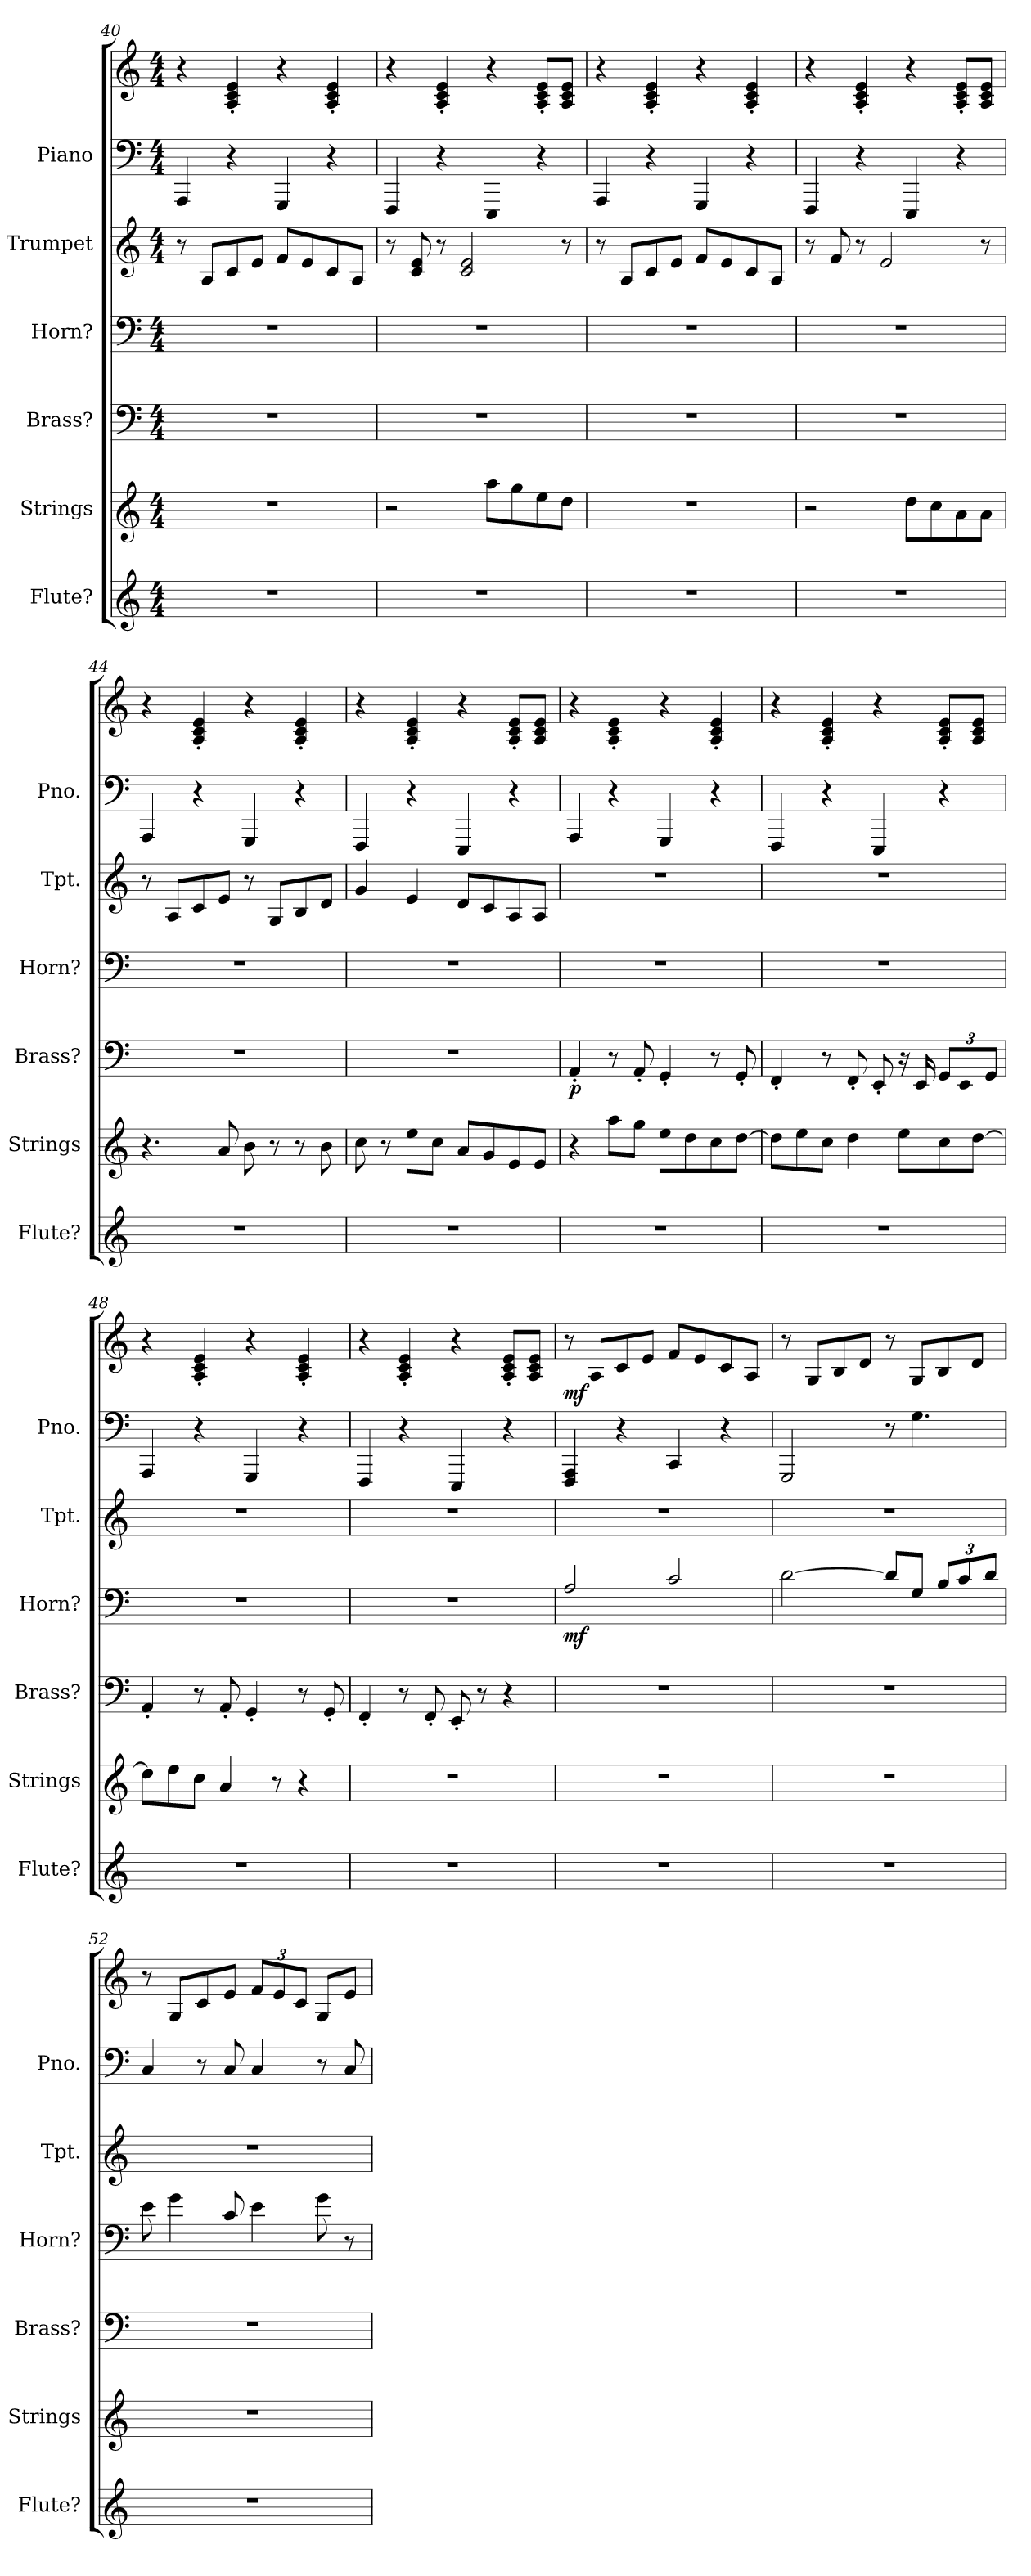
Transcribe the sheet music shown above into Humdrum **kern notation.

**kern	**kern	**kern	**dynam	**kern	**dynam	**kern	**kern	**kern	**dynam
*part6	*part5	*part4	*part4	*part3	*part3	*part2	*part1	*part1	*part1
*staff7	*staff6	*staff5	*staff5	*staff4	*staff4	*staff3	*staff2	*staff1	*staff1/2
*I"Flute?	*I"Strings	*I"Brass?	*	*I"Horn?	*	*I"Trumpet	*I"Piano	*	*
*I'Flute?	*I'Strings	*I'Brass?	*	*I'Horn?	*	*I'Tpt.	*I'Pno.	*	*
*clefG2	*clefG2	*clefF4	*	*clefF4	*	*clefG2	*clefF4	*clefG2	*
*	*	*	*	*ITrd7c12	*	*	*	*	*
*k[]	*k[]	*k[]	*	*k[]	*	*k[]	*k[]	*k[]	*
*M4/4	*M4/4	*M4/4	*	*M4/4	*	*M4/4	*M4/4	*M4/4	*
=40	=40	=40	=40	=40	=40	=40	=40	=40	=40
1r	1r	1r	.	1r	.	8r	4AAA/	4r	.
.	.	.	.	.	.	8A/L	.	.	.
.	.	.	.	.	.	8c/	4r	4A/' 4c/' 4e/'	.
.	.	.	.	.	.	8e/J	.	.	.
.	.	.	.	.	.	8f/L	4GGG/	4r	.
.	.	.	.	.	.	8e/	.	.	.
.	.	.	.	.	.	8c/	4r	4A/' 4c/' 4e/'	.
.	.	.	.	.	.	8A/J	.	.	.
=41	=41	=41	=41	=41	=41	=41	=41	=41	=41
1r	2r	1r	.	1r	.	8r	4FFF/	4r	.
.	.	.	.	.	.	8c/ 8e/	.	.	.
.	.	.	.	.	.	8r	4r	4A/' 4c/' 4e/'	.
.	.	.	.	.	.	2c/ 2e/	.	.	.
.	8aa\L	.	.	.	.	.	4EEE/	4r	.
.	8gg\	.	.	.	.	.	.	.	.
.	8ee\	.	.	.	.	.	4r	8A/' 8c/' 8e/'L	.
.	8dd\J	.	.	.	.	8r	.	8A/ 8c/ 8e/J	.
!!LO:LB:g=z
=42	=42	=42	=42	=42	=42	=42	=42	=42	=42
1r	1r	1r	.	1r	.	8r	4AAA/	4r	.
.	.	.	.	.	.	8A/L	.	.	.
.	.	.	.	.	.	8c/	4r	4A/' 4c/' 4e/'	.
.	.	.	.	.	.	8e/J	.	.	.
.	.	.	.	.	.	8f/L	4GGG/	4r	.
.	.	.	.	.	.	8e/	.	.	.
.	.	.	.	.	.	8c/	4r	4A/' 4c/' 4e/'	.
.	.	.	.	.	.	8A/J	.	.	.
=43	=43	=43	=43	=43	=43	=43	=43	=43	=43
1r	2r	1r	.	1r	.	8r	4FFF/	4r	.
.	.	.	.	.	.	8f/	.	.	.
.	.	.	.	.	.	8r	4r	4A/' 4c/' 4e/'	.
.	.	.	.	.	.	2e/	.	.	.
.	8dd\L	.	.	.	.	.	4EEE/	4r	.
.	8cc\	.	.	.	.	.	.	.	.
.	8a\	.	.	.	.	.	4r	8A/' 8c/' 8e/'L	.
.	8a\J	.	.	.	.	8r	.	8A/ 8c/ 8e/J	.
=44	=44	=44	=44	=44	=44	=44	=44	=44	=44
1r	4.r	1r	.	1r	.	8r	4AAA/	4r	.
.	.	.	.	.	.	8A/L	.	.	.
.	.	.	.	.	.	8c/	4r	4A/' 4c/' 4e/'	.
.	8a/	.	.	.	.	8e/J	.	.	.
.	8b\	.	.	.	.	8r	4GGG/	4r	.
.	8r	.	.	.	.	8G/L	.	.	.
.	8r	.	.	.	.	8B/	4r	4A/' 4c/' 4e/'	.
.	8b\	.	.	.	.	8d/J	.	.	.
=45	=45	=45	=45	=45	=45	=45	=45	=45	=45
1r	8cc\	1r	.	1r	.	4g/	4FFF/	4r	.
.	8r	.	.	.	.	.	.	.	.
.	8ee\L	.	.	.	.	4e/	4r	4A/' 4c/' 4e/'	.
.	8cc\J	.	.	.	.	.	.	.	.
.	8a/L	.	.	.	.	8d/L	4EEE/	4r	.
.	8g/	.	.	.	.	8c/	.	.	.
.	8e/	.	.	.	.	8A/	4r	8A/' 8c/' 8e/'L	.
.	8e/J	.	.	.	.	8A/J	.	8A/ 8c/ 8e/J	.
!!LO:LB:g=z
=46	=46	=46	=46	=46	=46	=46	=46	=46	=46
!	!	!	!LO:DY:b	!	!	!	!	!	!
1r	4r	4AA'/	p	1r	.	1r	4AAA/	4r	.
.	8aa\L	8r	.	.	.	.	4r	4A/' 4c/' 4e/'	.
.	8gg\J	8AA'/	.	.	.	.	.	.	.
.	8ee\L	4GG'/	.	.	.	.	4GGG/	4r	.
.	8dd\	.	.	.	.	.	.	.	.
.	8cc\	8r	.	.	.	.	4r	4A/' 4c/' 4e/'	.
.	[8dd\J	8GG'/	.	.	.	.	.	.	.
=47	=47	=47	=47	=47	=47	=47	=47	=47	=47
1r	8dd\L]	4FF'/	.	1r	.	1r	4FFF/	4r	.
.	8ee\	.	.	.	.	.	.	.	.
.	8cc\J	8r	.	.	.	.	4r	4A/' 4c/' 4e/'	.
.	4dd\	8FF'/	.	.	.	.	.	.	.
.	.	8EE'/	.	.	.	.	4EEE/	4r	.
.	8ee\L	16r	.	.	.	.	.	.	.
.	.	16EE/	.	.	.	.	.	.	.
*	*	*Xbrackettup	*	*	*	*	*	*	*
.	8cc\	12GG/L	.	.	.	.	4r	8A/' 8c/' 8e/'L	.
.	.	12EE/	.	.	.	.	.	.	.
.	[8dd\J	.	.	.	.	.	.	8A/ 8c/ 8e/J	.
.	.	12GG/J	.	.	.	.	.	.	.
=48	=48	=48	=48	=48	=48	=48	=48	=48	=48
1r	8dd\L]	4AA'/	.	1r	.	1r	4AAA/	4r	.
.	8ee\	.	.	.	.	.	.	.	.
.	8cc\J	8r	.	.	.	.	4r	4A/' 4c/' 4e/'	.
.	4a/	8AA'/	.	.	.	.	.	.	.
.	.	4GG'/	.	.	.	.	4GGG/	4r	.
.	8r	.	.	.	.	.	.	.	.
.	4r	8r	.	.	.	.	4r	4A/' 4c/' 4e/'	.
.	.	8GG'/	.	.	.	.	.	.	.
=49	=49	=49	=49	=49	=49	=49	=49	=49	=49
1r	1r	4FF'/	.	1r	.	1r	4FFF/	4r	.
.	.	8r	.	.	.	.	4r	4A/' 4c/' 4e/'	.
.	.	8FF'/	.	.	.	.	.	.	.
.	.	8EE'/	.	.	.	.	4EEE/	4r	.
.	.	8r	.	.	.	.	.	.	.
.	.	4r	.	.	.	.	4r	8A/' 8c/' 8e/'L	.
.	.	.	.	.	.	.	.	8A/ 8c/ 8e/J	.
!!LO:PB:g=z
=50	=50	=50	=50	=50	=50	=50	=50	=50	=50
!	!	!	!	!	!LO:DY:b	!	!	!	!LO:DY:b
1r	1r	1r	.	2AA/	mf	1r	4FFF/ 4AAA/	8r	mf
.	.	.	.	.	.	.	.	8A/L	.
.	.	.	.	.	.	.	4r	8c/	.
.	.	.	.	.	.	.	.	8e/J	.
.	.	.	.	2C/	.	.	4CC/	8f/L	.
.	.	.	.	.	.	.	.	8e/	.
.	.	.	.	.	.	.	4r	8c/	.
.	.	.	.	.	.	.	.	8A/J	.
=51	=51	=51	=51	=51	=51	=51	=51	=51	=51
1r	1r	1r	.	[2D\	.	1r	2GGG/	8r	.
.	.	.	.	.	.	.	.	8G/L	.
.	.	.	.	.	.	.	.	8B/	.
.	.	.	.	.	.	.	.	8d/J	.
.	.	.	.	8D/L]	.	.	8r	8r	.
.	.	.	.	8GG/J	.	.	4.G\	8G/L	.
*	*	*	*	*Xbrackettup	*	*	*	*	*
.	.	.	.	12BB/L	.	.	.	8B/	.
.	.	.	.	12C/	.	.	.	.	.
.	.	.	.	.	.	.	.	8d/J	.
.	.	.	.	12D/J	.	.	.	.	.
=52	=52	=52	=52	=52	=52	=52	=52	=52	=52
1r	1r	1r	.	8E\	.	1r	4C/	8r	.
.	.	.	.	4G\	.	.	.	8G/L	.
.	.	.	.	.	.	.	8r	8c/	.
.	.	.	.	8C/	.	.	8C/	8e/J	.
*	*	*	*	*	*	*	*	*Xbrackettup	*
.	.	.	.	4E\	.	.	4C/	12f/L	.
.	.	.	.	.	.	.	.	12e/	.
.	.	.	.	.	.	.	.	12c/J	.
.	.	.	.	8G\	.	.	8r	8G/L	.
.	.	.	.	8r	.	.	8C/	8e/J	.
=	=	=	=	=	=	=	=	=	=
*-	*-	*-	*-	*-	*-	*-	*-	*-	*-
